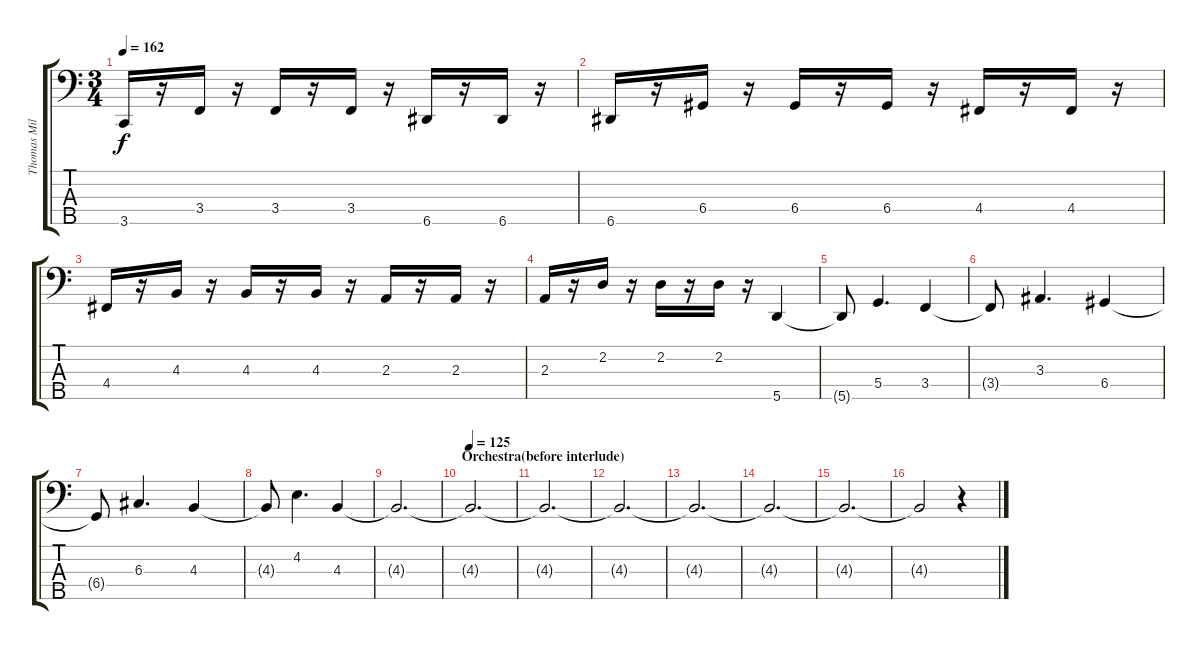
\track ("Thomas Miller" "Thomas Mil") {instrument electricbassfinger}
\staff {score tabs}
\tuning (F2 C2 G1 D1 A0) {hide}
\ts (3 4)
\tempo 162
\clef f4
\ks c
3.5.16{dy f} r.16 3.4.16 r.16 3.4.16 r.16 3.4.16 r.16 6.5.16 r.16 6.5.16 r.16 |
6.5.16 r.16 6.4.16 r.16 6.4.16 r.16 6.4.16 r.16 4.4.16 r.16 4.4.16 r.16 |
4.4.16 r.16 4.3.16 r.16 4.3.16 r.16 4.3.16 r.16 2.3.16 r.16 2.3.16 r.16 |
2.3.16 r.16 2.2.16 r.16 2.2.16 r.16 2.2.16 r.16 5.5.4 |
5.5{t}.8 5.4.4{d} 3.4.4 |
3.4{t}.8 3.3.4{d} 6.4.4 |
6.4{t}.8 6.3.4{d} 4.3.4 |
4.3{t}.8 4.2.4{d} 4.3.4 |
4.3{t}.2{d} |
\section ("" "Orchestra(before interlude)")
\tempo 125
4.3{t}.2{d} |
4.3{t}.2{d} |
4.3{t}.2{d} |
4.3{t}.2{d} |
4.3{t}.2{d} |
4.3{t}.2{d volume 4} |
4.3{t}.2 r.4
